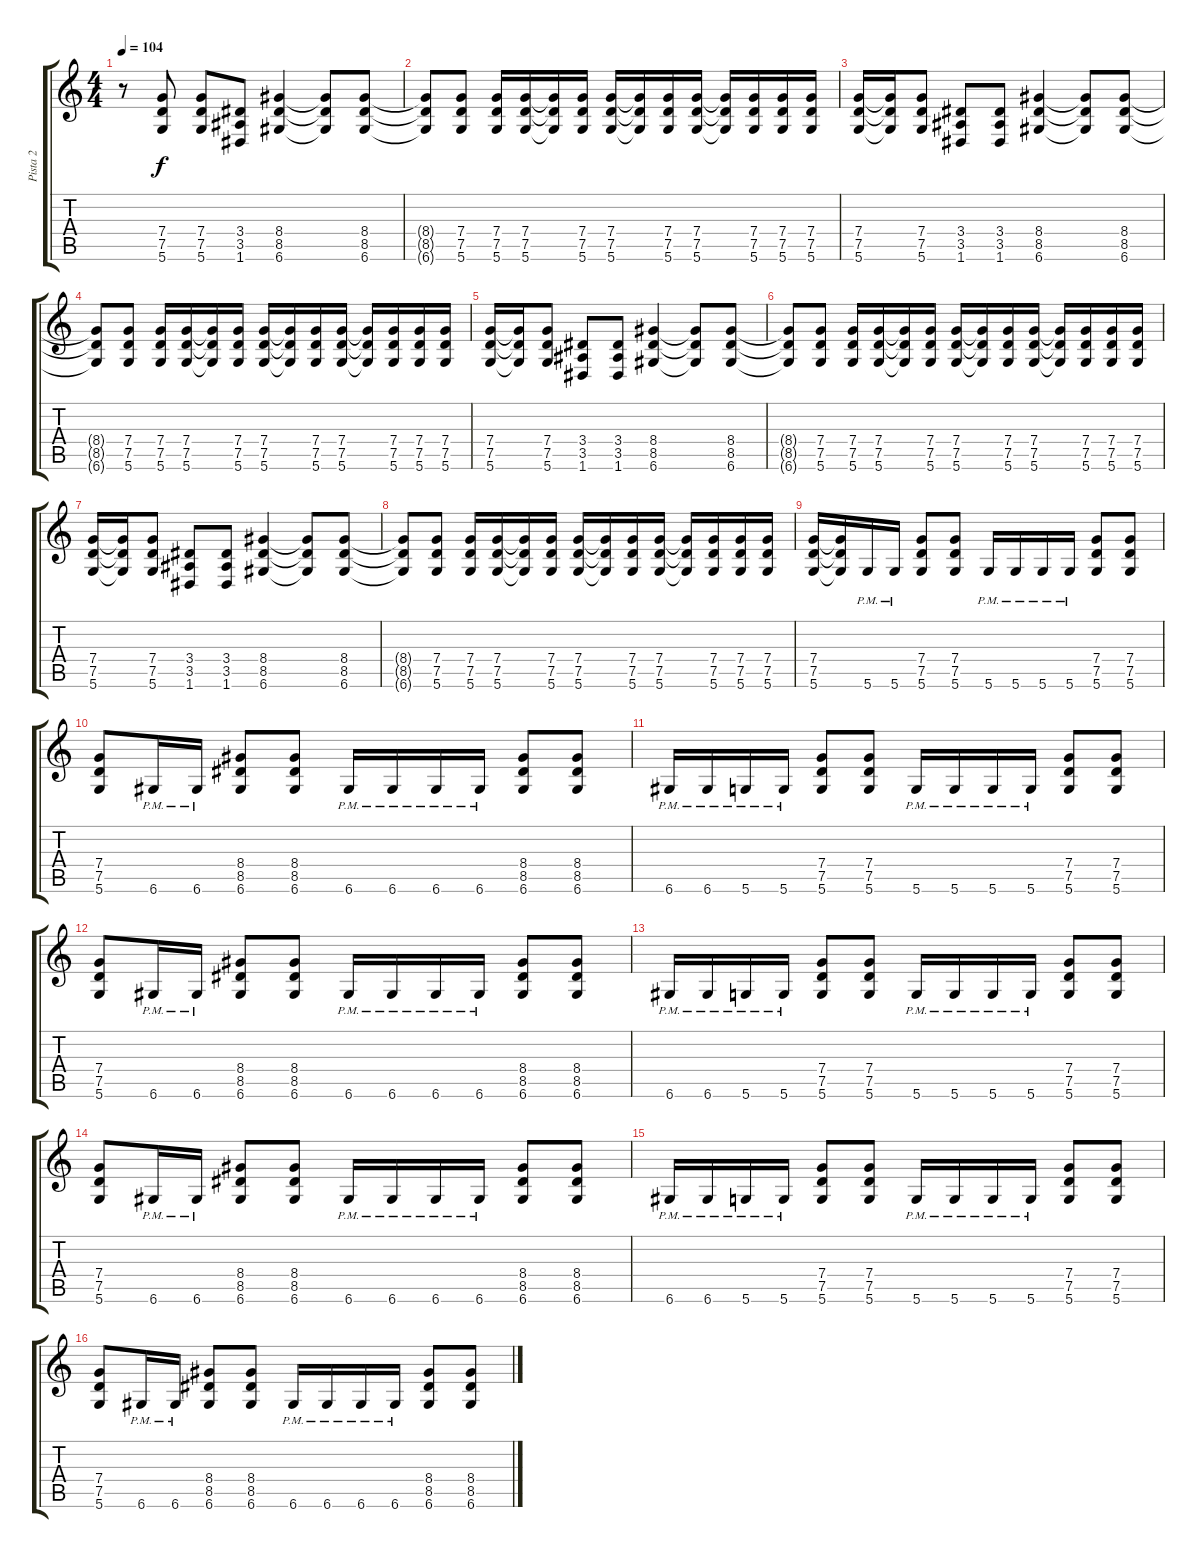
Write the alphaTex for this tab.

\track ("Pista 2" "Pista 2") {instrument overdrivenguitar}
\staff {score tabs}
\tuning (D4 A3 F3 C3 G2 D2) {hide}
\ts (4 4)
\tempo 104
\clef g2
\ks c
r.8{dy f} (7.4 7.5 5.6).8 (7.4 7.5 5.6).8 (3.4 3.5 1.6).8 (8.4 8.5 6.6).4 (8.4{t} 8.5{t} 6.6{t}).8 (8.4 8.5 6.6).8 |
(8.4{t} 8.5{t} 6.6{t}).8 (7.4 7.5 5.6).8 (7.4 7.5 5.6).16 (7.4 7.5 5.6).16 (7.4{t} 7.5{t} 5.6{t}).16 (7.4 7.5 5.6).16 (7.4 7.5 5.6).16 (7.4{t} 7.5{t} 5.6{t}).16 (7.4 7.5 5.6).16 (7.4 7.5 5.6).16 (7.4{t} 7.5{t} 5.6{t}).16 (7.4 7.5 5.6).16 (7.4 7.5 5.6).16 (7.4 7.5 5.6).16 |
(7.4 7.5 5.6).16 (7.4{t} 7.5{t} 5.6{t}).16 (7.4 7.5 5.6).8 (3.4 3.5 1.6).8 (3.4 3.5 1.6).8 (8.4 8.5 6.6).4 (8.4{t} 8.5{t} 6.6{t}).8 (8.4 8.5 6.6).8 |
(8.4{t} 8.5{t} 6.6{t}).8 (7.4 7.5 5.6).8 (7.4 7.5 5.6).16 (7.4 7.5 5.6).16 (7.4{t} 7.5{t} 5.6{t}).16 (7.4 7.5 5.6).16 (7.4 7.5 5.6).16 (7.4{t} 7.5{t} 5.6{t}).16 (7.4 7.5 5.6).16 (7.4 7.5 5.6).16 (7.4{t} 7.5{t} 5.6{t}).16 (7.4 7.5 5.6).16 (7.4 7.5 5.6).16 (7.4 7.5 5.6).16 |
(7.4 7.5 5.6).16 (7.4{t} 7.5{t} 5.6{t}).16 (7.4 7.5 5.6).8 (3.4 3.5 1.6).8 (3.4 3.5 1.6).8 (8.4 8.5 6.6).4 (8.4{t} 8.5{t} 6.6{t}).8 (8.4 8.5 6.6).8 |
(8.4{t} 8.5{t} 6.6{t}).8 (7.4 7.5 5.6).8 (7.4 7.5 5.6).16 (7.4 7.5 5.6).16 (7.4{t} 7.5{t} 5.6{t}).16 (7.4 7.5 5.6).16 (7.4 7.5 5.6).16 (7.4{t} 7.5{t} 5.6{t}).16 (7.4 7.5 5.6).16 (7.4 7.5 5.6).16 (7.4{t} 7.5{t} 5.6{t}).16 (7.4 7.5 5.6).16 (7.4 7.5 5.6).16 (7.4 7.5 5.6).16 |
(7.4 7.5 5.6).16 (7.4{t} 7.5{t} 5.6{t}).16 (7.4 7.5 5.6).8 (3.4 3.5 1.6).8 (3.4 3.5 1.6).8 (8.4 8.5 6.6).4 (8.4{t} 8.5{t} 6.6{t}).8 (8.4 8.5 6.6).8 |
(8.4{t} 8.5{t} 6.6{t}).8 (7.4 7.5 5.6).8 (7.4 7.5 5.6).16 (7.4 7.5 5.6).16 (7.4{t} 7.5{t} 5.6{t}).16 (7.4 7.5 5.6).16 (7.4 7.5 5.6).16 (7.4{t} 7.5{t} 5.6{t}).16 (7.4 7.5 5.6).16 (7.4 7.5 5.6).16 (7.4{t} 7.5{t} 5.6{t}).16 (7.4 7.5 5.6).16 (7.4 7.5 5.6).16 (7.4 7.5 5.6).16 |
(7.4 7.5 5.6).16{volume 9} (7.4{t} 7.5{t} 5.6{t}).16 5.6{pm}.16 5.6{pm}.16 (7.4 7.5 5.6).8 (7.4 7.5 5.6).8 5.6{pm}.16 5.6{pm}.16 5.6{pm}.16 5.6{pm}.16 (7.4 7.5 5.6).8 (7.4 7.5 5.6).8 |
(7.4 7.5 5.6).8 6.6{pm}.16 6.6{pm}.16 (8.4 8.5 6.6).8 (8.4 8.5 6.6).8 6.6{pm}.16 6.6{pm}.16 6.6{pm}.16 6.6{pm}.16 (8.4 8.5 6.6).8 (8.4 8.5 6.6).8 |
6.6{pm}.16 6.6{pm}.16 5.6{pm}.16 5.6{pm}.16 (7.4 7.5 5.6).8 (7.4 7.5 5.6).8 5.6{pm}.16 5.6{pm}.16 5.6{pm}.16 5.6{pm}.16 (7.4 7.5 5.6).8 (7.4 7.5 5.6).8 |
(7.4 7.5 5.6).8 6.6{pm}.16 6.6{pm}.16 (8.4 8.5 6.6).8 (8.4 8.5 6.6).8 6.6{pm}.16 6.6{pm}.16 6.6{pm}.16 6.6{pm}.16 (8.4 8.5 6.6).8 (8.4 8.5 6.6).8 |
6.6{pm}.16 6.6{pm}.16 5.6{pm}.16 5.6{pm}.16 (7.4 7.5 5.6).8 (7.4 7.5 5.6).8 5.6{pm}.16 5.6{pm}.16 5.6{pm}.16 5.6{pm}.16 (7.4 7.5 5.6).8 (7.4 7.5 5.6).8 |
(7.4 7.5 5.6).8 6.6{pm}.16 6.6{pm}.16 (8.4 8.5 6.6).8 (8.4 8.5 6.6).8 6.6{pm}.16 6.6{pm}.16 6.6{pm}.16 6.6{pm}.16 (8.4 8.5 6.6).8 (8.4 8.5 6.6).8 |
6.6{pm}.16 6.6{pm}.16 5.6{pm}.16 5.6{pm}.16 (7.4 7.5 5.6).8 (7.4 7.5 5.6).8 5.6{pm}.16 5.6{pm}.16 5.6{pm}.16 5.6{pm}.16 (7.4 7.5 5.6).8 (7.4 7.5 5.6).8 |
(7.4 7.5 5.6).8 6.6{pm}.16 6.6{pm}.16 (8.4 8.5 6.6).8 (8.4 8.5 6.6).8 6.6{pm}.16 6.6{pm}.16 6.6{pm}.16 6.6{pm}.16 (8.4 8.5 6.6).8 (8.4 8.5 6.6).8
